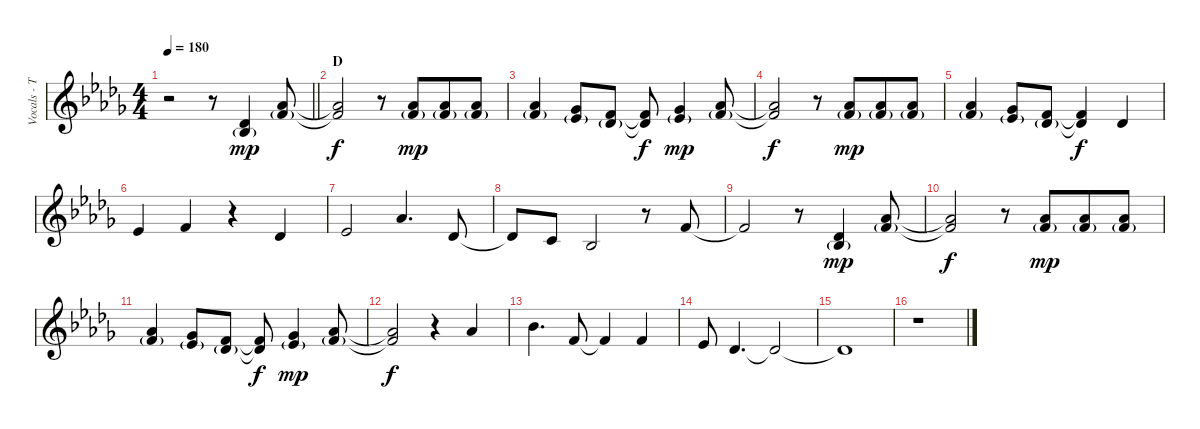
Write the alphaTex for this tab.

\track ("Vocals - Takanori" "Vocals - T") {instrument lead6voice}
\staff {score}
\tuning (E4 B3 G3 D3 A2 E2) {hide}
\ts (4 4)
\tempo 180
\clef g2
\barLineRight lightlight
\ks db
r.2{dy f} r.8 (2.2 3.3{g}).4{dy mp} (4.1 6.2{g}).8 |
\section ("" "D")
(4.1{t} 6.2{t}).2{dy f} r.8 (4.1 6.2{g}).8{dy mp beam merge} (4.1 6.2{g}).8 (4.1 6.2{g}).8 |
(4.1 6.2{g}).4 (2.1 4.2{g}).8 (1.1 2.2{g}).8 (1.1{t} 2.2{t}).8{dy f} (2.1 4.2{g}).4{dy mp} (4.1 6.2{g}).8 |
(4.1{t} 6.2{t}).2{dy f} r.8 (4.1 6.2{g}).8{dy mp beam merge} (4.1 6.2{g}).8 (4.1 6.2{g}).8 |
(4.1 6.2{g}).4 (2.1 4.2{g}).8 (1.1 2.2{g}).8 (1.1{t} 2.2{t}).4{dy f} 2.2.4 |
4.2.4 1.1.4 r.4 2.2.4 |
4.2.2 4.1.4{d} 2.2.8 |
2.2{t}.8 1.2.8 3.3.2 r.8 1.1.8 |
1.1{t}.2 r.8 (2.2 3.3{g}).4{dy mp} (4.1 6.2{g}).8 |
(4.1{t} 6.2{t}).2{dy f} r.8 (4.1 6.2{g}).8{dy mp beam merge} (4.1 6.2{g}).8 (4.1 6.2{g}).8 |
(4.1 6.2{g}).4 (2.1 4.2{g}).8 (1.1 2.2{g}).8 (1.1{t} 2.2{t}).8{dy f} (2.1 4.2{g}).4{dy mp} (4.1 6.2{g}).8 |
(4.1{t} 6.2{t}).2{dy f} r.4 4.1.4 |
6.1.4{d} 1.1.8 1.1{t}.4 1.1.4 |
4.2.8 2.2.4{d} 2.2{t}.2 |
2.2{t}.1 |
r.1
